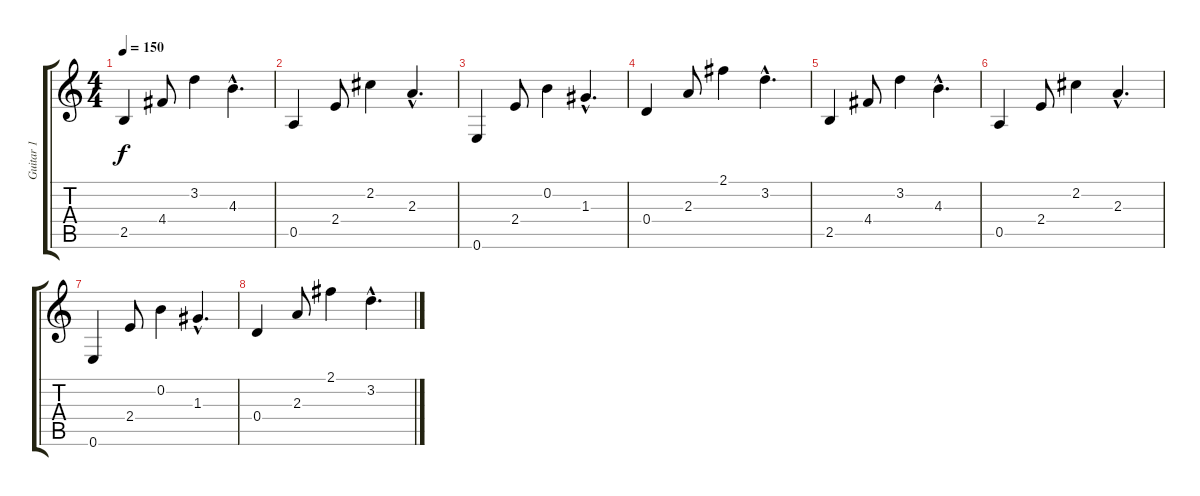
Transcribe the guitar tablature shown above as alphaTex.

\track ("Guitar 1" "Guitar 1") {instrument acousticguitarsteel}
\staff {score tabs}
\tuning (E4 B3 G3 D3 A2 E2) {hide}
\ts (4 4)
\tempo 150
\clef g2
\ks c
2.5.4{dy f volume 3} 4.4.8 3.2.4 4.3{hac}.4{d} |
0.5.4 2.4.8 2.2.4 2.3{hac}.4{d} |
0.6.4 2.4.8 0.2.4 1.3{hac}.4{d} |
0.4.4 2.3.8 2.1.4 3.2{hac}.4{d} |
2.5.4{volume 0} 4.4.8 3.2.4 4.3{hac}.4{d} |
0.5.4 2.4.8 2.2.4 2.3{hac}.4{d} |
0.6.4 2.4.8 0.2.4 1.3{hac}.4{d} |
0.4.4 2.3.8 2.1.4 3.2{hac}.4{d}
